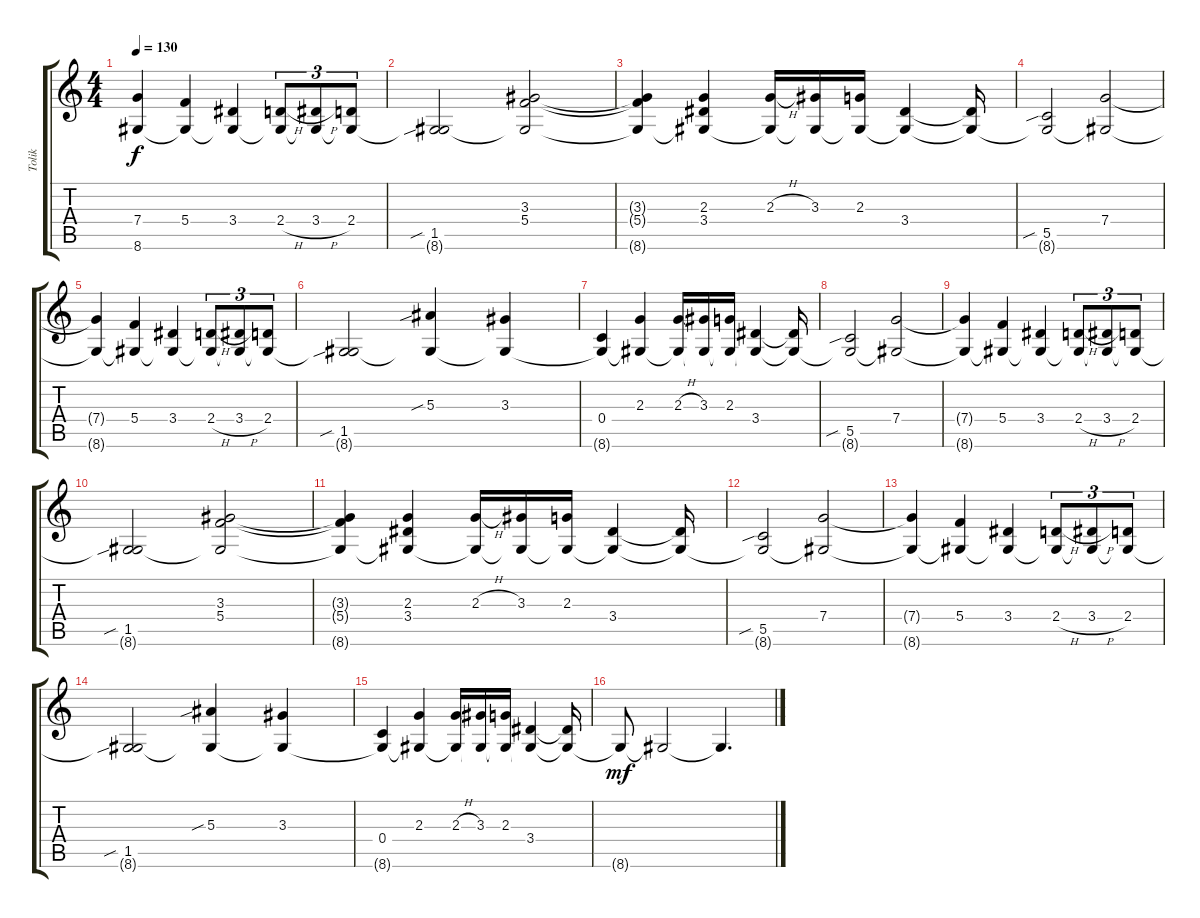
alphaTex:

\track ("Tolik" "Tolik") {instrument distortionguitar}
\staff {score tabs}
\tuning (D4 A3 F3 C3 G2 C2) {hide}
\ts (4 4)
\tempo 130
\clef g2
\ks c
(7.4{t} 8.6{t}).4{dy f} (5.4 8.6{t}).4 (3.4 8.6{t}).4 (2.4{h} 8.6{t}).8{tu (3 2)} (3.4{h} 8.6{t}).8{tu (3 2)} (2.4 8.6{t}).8{tu (3 2)} |
(1.5{sib} 8.6{t}).2 (3.3 5.4 8.6{t}).2 |
(3.3{t} 5.4{t} 8.6{t}).4 (2.3 3.4 8.6{t}).4 (2.3{h} 8.6{t}).16 (3.3 8.6{t}).16 (2.3 8.6{t}).16 (3.4 8.6{t}).4 (3.4{t} 8.6{t}).16 |
(5.5{sib} 8.6{t}).2 (7.4 8.6{t}).2 |
(7.4{t} 8.6{t}).4 (5.4 8.6{t}).4 (3.4 8.6{t}).4 (2.4{h} 8.6{t}).8{tu (3 2)} (3.4{h} 8.6{t}).8{tu (3 2)} (2.4 8.6{t}).8{tu (3 2)} |
(1.5{sib} 8.6{t}).2 (5.3{sib} 8.6{t}).4 (3.3 8.6{t}).4 |
(0.4 8.6{t}).4 (2.3 8.6{t}).4 (2.3{h} 8.6{t}).16 (3.3 8.6{t}).16 (2.3 8.6{t}).16 (3.4 8.6{t}).4 (3.4{t} 8.6{t}).16 |
(5.5{sib} 8.6{t}).2 (7.4 8.6{t}).2 |
(7.4{t} 8.6{t}).4 (5.4 8.6{t}).4 (3.4 8.6{t}).4 (2.4{h} 8.6{t}).8{tu (3 2)} (3.4{h} 8.6{t}).8{tu (3 2)} (2.4 8.6{t}).8{tu (3 2)} |
(1.5{sib} 8.6{t}).2 (3.3 5.4 8.6{t}).2 |
(3.3{t} 5.4{t} 8.6{t}).4 (2.3 3.4 8.6{t}).4 (2.3{h} 8.6{t}).16 (3.3 8.6{t}).16 (2.3 8.6{t}).16 (3.4 8.6{t}).4 (3.4{t} 8.6{t}).16 |
(5.5{sib} 8.6{t}).2 (7.4 8.6{t}).2 |
(7.4{t} 8.6{t}).4 (5.4 8.6{t}).4 (3.4 8.6{t}).4 (2.4{h} 8.6{t}).8{tu (3 2)} (3.4{h} 8.6{t}).8{tu (3 2)} (2.4 8.6{t}).8{tu (3 2)} |
(1.5{sib} 8.6{t}).2 (5.3{sib} 8.6{t}).4 (3.3 8.6{t}).4 |
(0.4 8.6{t}).4 (2.3 8.6{t}).4 (2.3{h} 8.6{t}).16 (3.3 8.6{t}).16 (2.3 8.6{t}).16 (3.4 8.6{t}).4 (3.4{t} 8.6{t}).16 |
8.6{t}.8{dy mf} 8.6{t}.2 8.6{t}.4{d}
